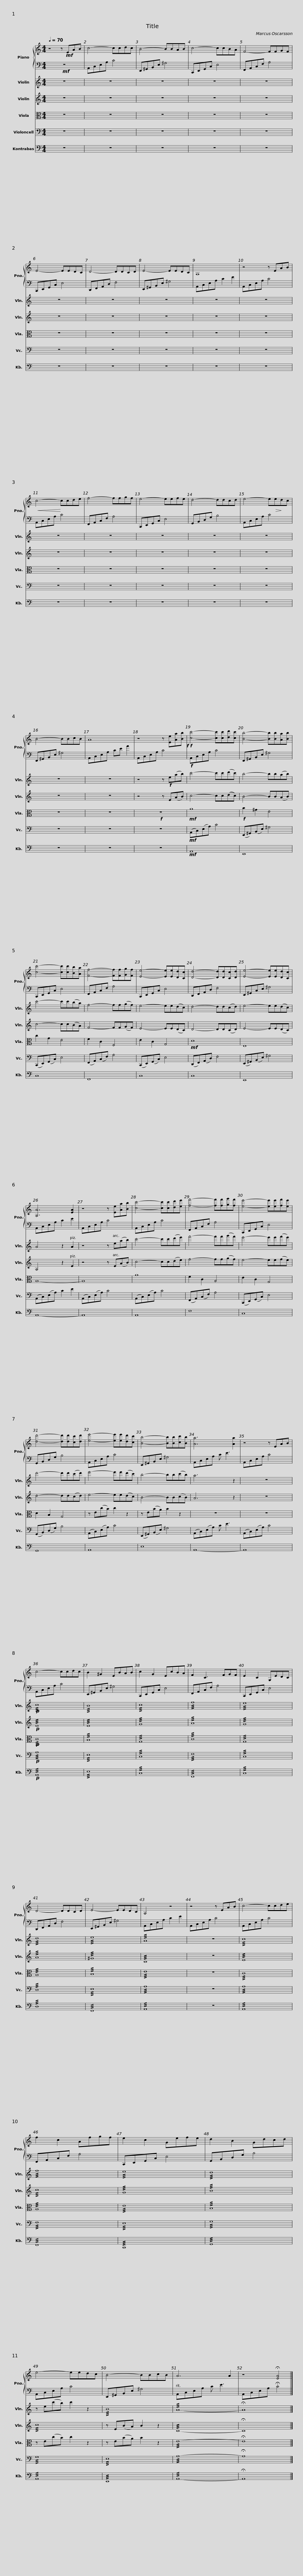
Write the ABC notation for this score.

X:1
%%score { 1 | 2 } 3 4 5 6 7
L:1/8
Q:1/4=70
M:4/4
I:linebreak $
K:C
V:1 treble
V:2 bass
V:3 treble
V:4 treble
V:5 alto
V:6 bass
V:7 bass transpose=-12
V:1
 z4 z!mf! EAB | c4- ccdc | B4- BBAB | c4- ccBA | F4- FFGF |$ %5
 E4- EEDC | D4- DDCD | E4- EEDC | A,8 | z4 z EAB |$ %10
!<(! c4-!<)! ccde | f4- ffgf | e4- eefe | d4- ddcd | e4- e!>(!e!>)!dc |$ %15
 B4- BBcB | A8 | z4 z [Ee][Aa][Bb]!f!!f! | [cc']4- [cc'][cc'][dd'][cc'] |$ [Bb]4- [Bb][Bb][Aa][Bb] | %20
 [cc']4- [cc'][cc'][Bb][Aa] | [Ff]4- [Ff][Ff][Gg][Ff] | [Ee]4- [Ee][Ee][Dd][Cc] |$ [Dd]4- [Dd][Dd][Cc][Dd] | [Ee]4- [Ee][Ee][Dd][Cc] | %25
 [A,A]6 [EA]2 | z4 z [Ee][Aa][Bb] | [cc']4- [cc'][cc'][dd'][ee'] |$ [ff']4- [ff'][ff'][gg'][ff'] | [ee']4- [ee'][ee'][ff'][ee'] | %30
 [dd']4- [dd'][dd'][cc'][dd'] | [ee']4- [ee'][ee'][dd'][cc'] |$ [Bb]4- [Bb][Bb][cc'][Bb] | [Aa]6 [Aa]2 | z4 z EAB | %35
 c4- ccdc |$ B2 ^G2 EBAB | c2 G2 EcBA | F2 C3 FGF | E2 C2 G,EDC |$ %40
 D4- DDCD | E4- EEDC | A,4 z4 | z4 z EAB | c4- ccde |$ %45
 f2 c2 Afgf | e2 c2 Gefe | d2 B2 Gdcd | e4- eedc |$ B4- BBcB | %50
 A6 A2 | z4 !fermata![EA]4 |] %52
V:2
!mf! z8 | A,,C,E,A, C4 | E,,^G,,B,,E, ^G,4 | C,,E,,G,,C, E,4 | F,,A,,C,F, A,4 |$ %5
 C,,E,,G,,C, E,4 | D,,F,,A,,D, F,4 | E,,^G,,B,,E, ^G,4 | A,,C,E,A, C2 E2 | A,,C,E,A, C4 |$ %10
 A,,C,E,A, C4 | F,,A,,C,F, A,4 | C,,E,,G,,C, E,4 | G,,B,,D,G, B,4 | A,,C,E,A, C4 |$ %15
 E,,^G,,B,,E, ^G,4 | A,,C,E,A, CE A2 | A,,C,E,A, C4 |!f! A,,C,E,A, C4 |$ E,,^G,,B,,E, ^G,4 | %20
 C,,E,,G,,C, E,4 | F,,A,,C,F, A,4 | C,,E,,G,,C, E,4 |$ D,,F,,A,,D, F,4 | E,,^G,,C,E, ^G,4 | %25
 A,,C,E,A, C2 E2 | A,,C,E,A, C4 | A,,C,E,A, C4 |$ F,,A,,C,F, A,4 | C,,E,,G,,C, E,4 | %30
 G,,B,,D,G, B,4 | A,,C,E,A, C4 |$ E,,^G,,B,,E, ^G,4 | A,,C,E,A, C E3 | A,,C,E,A, C4 | %35
 A,,C,E,A, C4 |$ E,,^G,,B,,E, ^G,4 | C,,E,,G,,C, E,4 | F,,A,,C,F, A,4 | C,,E,,G,,C, E,4 |$ %40
 D,,F,,A,,D, F,4 | E,,^G,,B,,E, ^G,4 | A,,C,E,A, C2 E2 | A,,C,E,A, C4 | A,,C,E,A, C4 |$ %45
 F,,A,,C,F, A,4 | C,,E,,G,,C, E,4 | G,,B,,D,G, B,4 | A,,C,E,A, C4 |$ E,,^G,,B,,E, ^G,4 | %50
 A,,C,E,A, C E3 | A,,C,E,A, !fermata!C4 |] %52
V:3
 z8 | z8 | z8 | z8 | z8 |$ %5
 z8 | z8 | z8 | z8 | z8 |$ %10
 z8 | z8 | z8 | z8 | z8 |$ %15
 z8 | z8 | z4 z!f! e(ab) | c'4- c'c'(d'c') |$ b4- bb(ab) | %20
 c'4- c'c'(ba) | f4- ff(gf) | e4- ee(dc) |$ d4- dd(cd) | e4- ee(dc) | %25
 A4 z2 A2 | z4 z e(ab) | c'4- c'c'(d'e') |$ f'4- f'f'(g'f') | e'4- e'e'(f'e') | %30
 d'4- d'd'(c'd') | e'4- e'e'(d'c') |$ b4- bb(c'b) | a6 z2 | z8 | %35
!p! !///!c8 |$ !///!B8 | !///!c8 | !///!f8 | !///!e8 |$ %40
 !///!d8 | !///!e8 | !///!A8 | z8 | !///!c8 |$ %45
 !///!f8 | !///!e8 | !///!d8 | z e(c'b) c'2 z2 |$ !///!B8 | %50
 !///!A8- | !fermata!A8 |] %52
V:4
 z8 | z8 | z8 | z8 | z8 |$ %5
 z8 | z8 | z8 | z8 | z8 |$ %10
 z8 | z8 | z8 | z8 | z8 |$ %15
 z8 | z8 | z4 z E(AB) | c4- cc((dc)) |$ B4- BB(AB) | %20
 c4- cc(BA) | F4- FF(GF) | E4- EE(DC) |$ D4- DD(CD) | E4- EE(DC) | %25
 A,4 z2 E2 | z4 z E(AB) | c4- cc(de) |$ f4- ff(gf) | e4- ee(fe) | %30
 d4- dd(cd) | e4- ee(dc) |$ B4- BB(cB) | A6 z2 | z8 | %35
!p! !///!E8 |$ !///!E8 | !///!G8 | !///!A8 | !///!G8 |$ %40
 !///!A8 | !///!^G8 | !///!C8 | z8 | !///!E8 |$ %45
 !///!c8 | !///!G8 | !///!B8 | !///!c8 |$ z E(BA) B2 z2 | %50
 !///!C8- | !fermata!C8 |] %52
V:5
 z8 | z8 | z8 | z8 | z8 |$ %5
 z8 | z8 | z8 | z8 | z8 |$ %10
 z8 | z8 | z8 | z8 | z8 |$ %15
 z8 | z8 |!f! z8 |!mf! A8 |$!f! B2 ^G2 E4 | %20
 c2 G2 E4 | F2 C2 F,4 | E2 C2 G,4 |$!mf! D8 | E,8 | %25
 A,8- | A,8 | A8 |$ F2 C2 A,4 | E2 C2 G,4 | %30
 D2 B,2 G,4 | z E(cB) c2 z2 |$ z E(BA) B2 z2 | z8 | z8 | %35
!p! !///!C8 |$ !///!B,8 | !///!G,8 | !///!C8 | !///!G,8 |$ %40
 !///!A,8 | !///!B,8 | !///!E8 | z8 | !///!C8 |$ %45
 !///!A,8 | !///!E8 | !///!B,8 | z E(cB) c2 z2 |$ z E(BA) B2 z2 | %50
 !///!E8- | !fermata!E8 |] %52
V:6
 z8 | z8 | z8 | z8 | z8 |$ %5
 z8 | z8 | z8 | z8 | z8 |$ %10
 z8 | z8 | z8 | z8 | z8 |$ %15
 z8 | z8 | z8 |!mf! (A,,C,)(E,A,) C4 |$ (E,,^G,,)(B,,E,) ^G,4 | %20
 (C,,E,,)(G,,C,) E,4 | (F,,A,,)(C,F,) A,4 | (C,,E,,)(G,,C,) E,4 |$ (D,,F,,)(A,,D,) F,4 | (E,,^G,,)(B,,E,) ^G,4 | %25
 (A,,C,)(E,A,) C2 E2 | (A,,C,)(E,A,) C4 | (A,,C,)(E,A,) C4 |$ (F,,A,,)(C,F,) A,4 | (C,,E,,)(G,,C,) E,4 | %30
 (G,,B,,)(D,G,) B,4 | (A,,C,)(E,A,) C4 |$ (E,,^G,,)(B,,E,) ^G,4 | (A,,C,)(E,A,) C E3 | (A,,C,)(E,A,) C4 | %35
!p! !///!A,8 |$ !///!E,8 | !///!C,8 | !///!F,8 | !///!C,8 |$ %40
 !///!D,8 | !///!E,8 | !///!A,8 | z8 | !///!A,8 |$ %45
 !///!F,8 | !///!E,8 | !///!G,8 | !///!G,8 |$ !///!E,8 | %50
 !///!A,8- | !fermata!A,8 |] %52
V:7
 z8 | z8 | z8 | z8 | z8 |$ %5
 z8 | z8 | z8 | z8 | z8 |$ %10
 z8 | z8 | z8 | z8 | z8 |$ %15
 z8 | z8 | z8 |!mf! A,,8 |$ E,,8 | %20
 C,8 | F,,8 | C,8 |$ C,8 | E,,8 | %25
 A,,8- | A,,8 | A,,8 |$ F,8 | C,8 | %30
 G,,8 | A,,8 |$ E,8 | A,,8- | A,,8 | %35
!p! !///!A,,8 |$ !///!E,8 | !///!C,8 | !///!F,,8 | !///!C,8 |$ %40
 !///!D,8 | !///!F,,8 | !///!A,,8 | z8 | !///!A,,8 |$ %45
 !///!F,,8 | !///!C,,8 | !///!G,,8 | !///!A,,8 |$ !///!E,,8 | %50
 !///!A,,8- | !fermata!A,,8 |] %52
